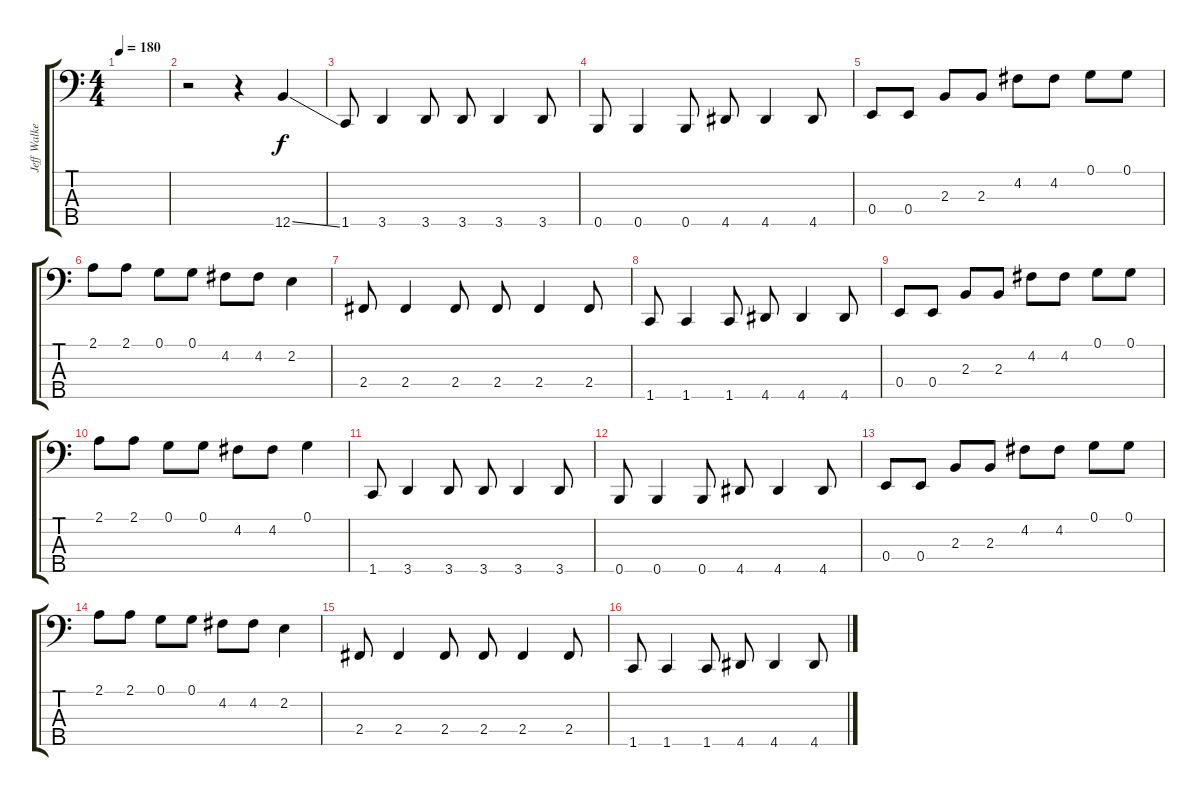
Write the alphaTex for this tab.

\track ("Jeff Walker" "Jeff Walke") {instrument electricbassfinger}
\staff {score tabs}
\tuning (G2 D2 A1 E1 B0) {hide}
\ts (4 4)
\tempo 180
\clef f4
\ks c
|
r.2 r.4 12.5{ss}.4 |
1.5.8 3.5.4 3.5.8 3.5.8 3.5.4 3.5.8 |
0.5.8 0.5.4 0.5.8 4.5.8 4.5.4 4.5.8 |
0.4.8 0.4.8 2.3.8 2.3.8 4.2.8 4.2.8 0.1.8 0.1.8 |
2.1.8 2.1.8 0.1.8 0.1.8 4.2.8 4.2.8 2.2.4 |
2.4.8 2.4.4 2.4.8 2.4.8 2.4.4 2.4.8 |
1.5.8 1.5.4 1.5.8 4.5.8 4.5.4 4.5.8 |
0.4.8 0.4.8 2.3.8 2.3.8 4.2.8 4.2.8 0.1.8 0.1.8 |
2.1.8 2.1.8 0.1.8 0.1.8 4.2.8 4.2.8 0.1.4 |
1.5.8 3.5.4 3.5.8 3.5.8 3.5.4 3.5.8 |
0.5.8 0.5.4 0.5.8 4.5.8 4.5.4 4.5.8 |
0.4.8 0.4.8 2.3.8 2.3.8 4.2.8 4.2.8 0.1.8 0.1.8 |
2.1.8 2.1.8 0.1.8 0.1.8 4.2.8 4.2.8 2.2.4 |
2.4.8 2.4.4 2.4.8 2.4.8 2.4.4 2.4.8 |
1.5.8 1.5.4 1.5.8 4.5.8 4.5.4 4.5.8
